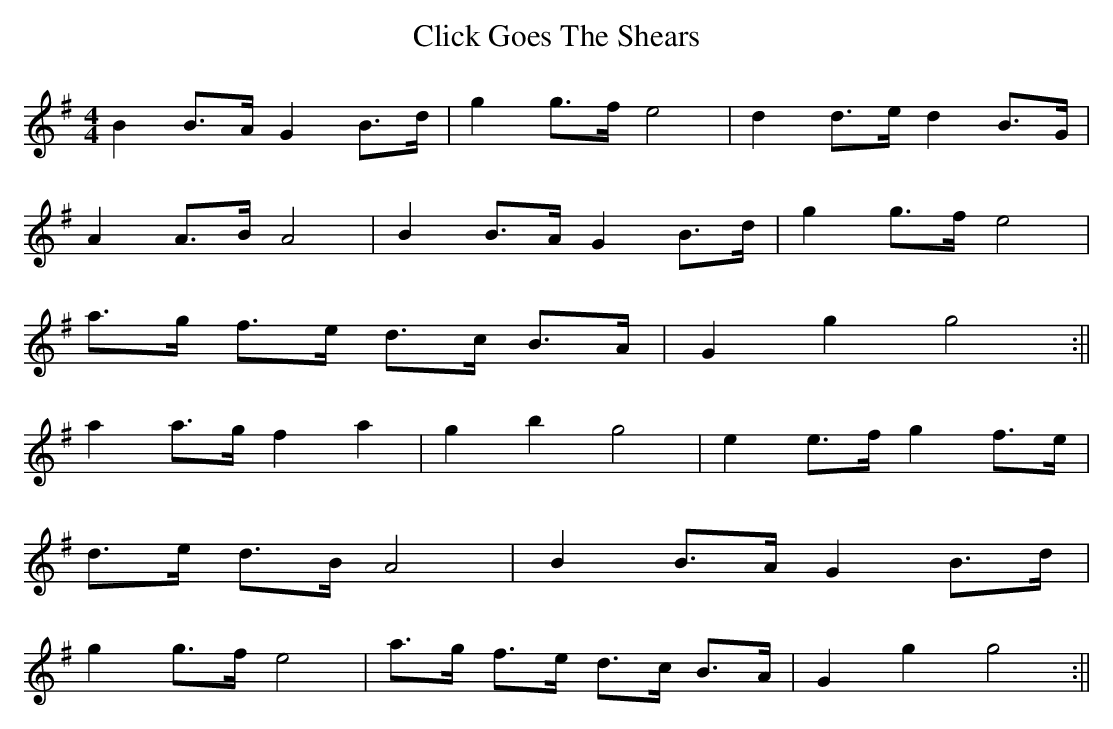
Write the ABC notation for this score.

X:1
T:Click Goes The Shears
M:4/4
L:1/8
K:G
B2 B>A G2 B>d|g2 g>f e4|d2 d>e d2 B>G|
A2 A>B A4|B2 B>A G2 B>d|g2 g>f e4|
a>g f>e d>c B>A|G2 g2 g4:||
a2 a>g f2 a2|g2 b2 g4|e2 e>f g2 f>e|
d>e d>B A4|B2 B>A G2 B>d|
g2 g>f e4|a>g f>e d>c B>A|G2 g2 g4:||
